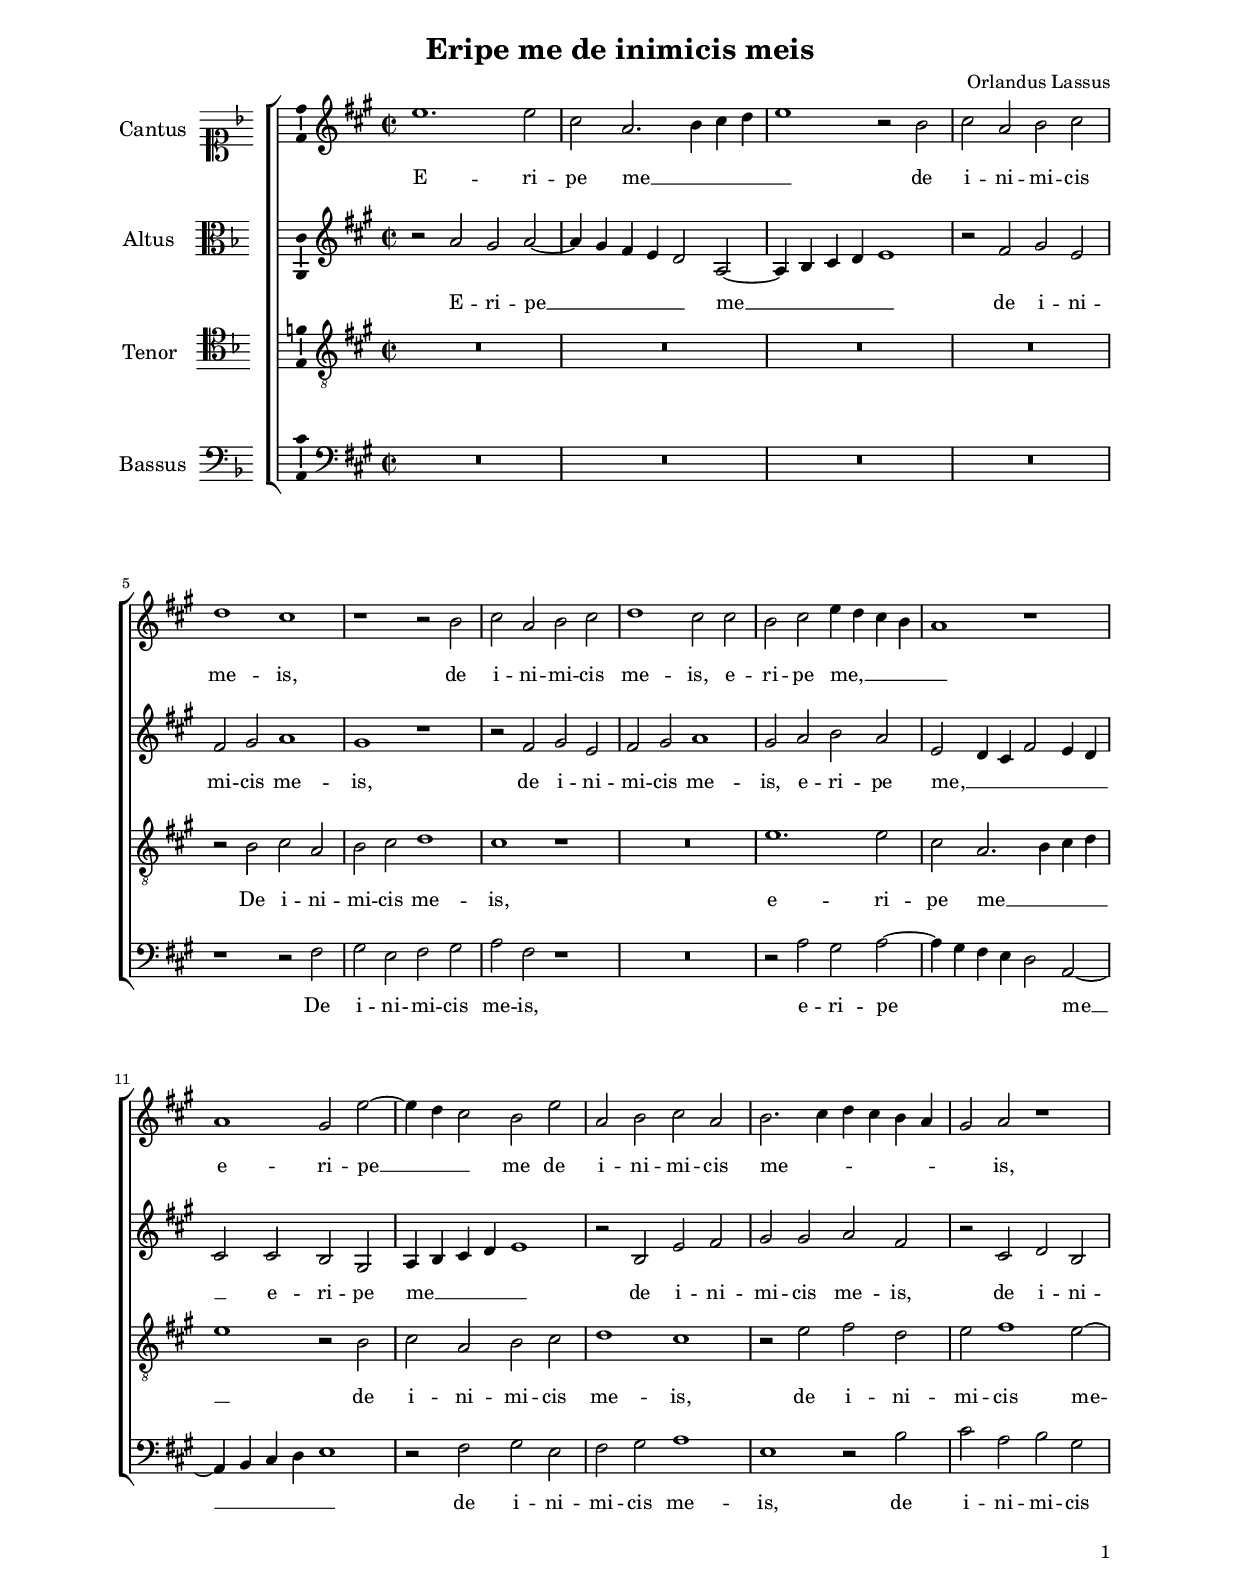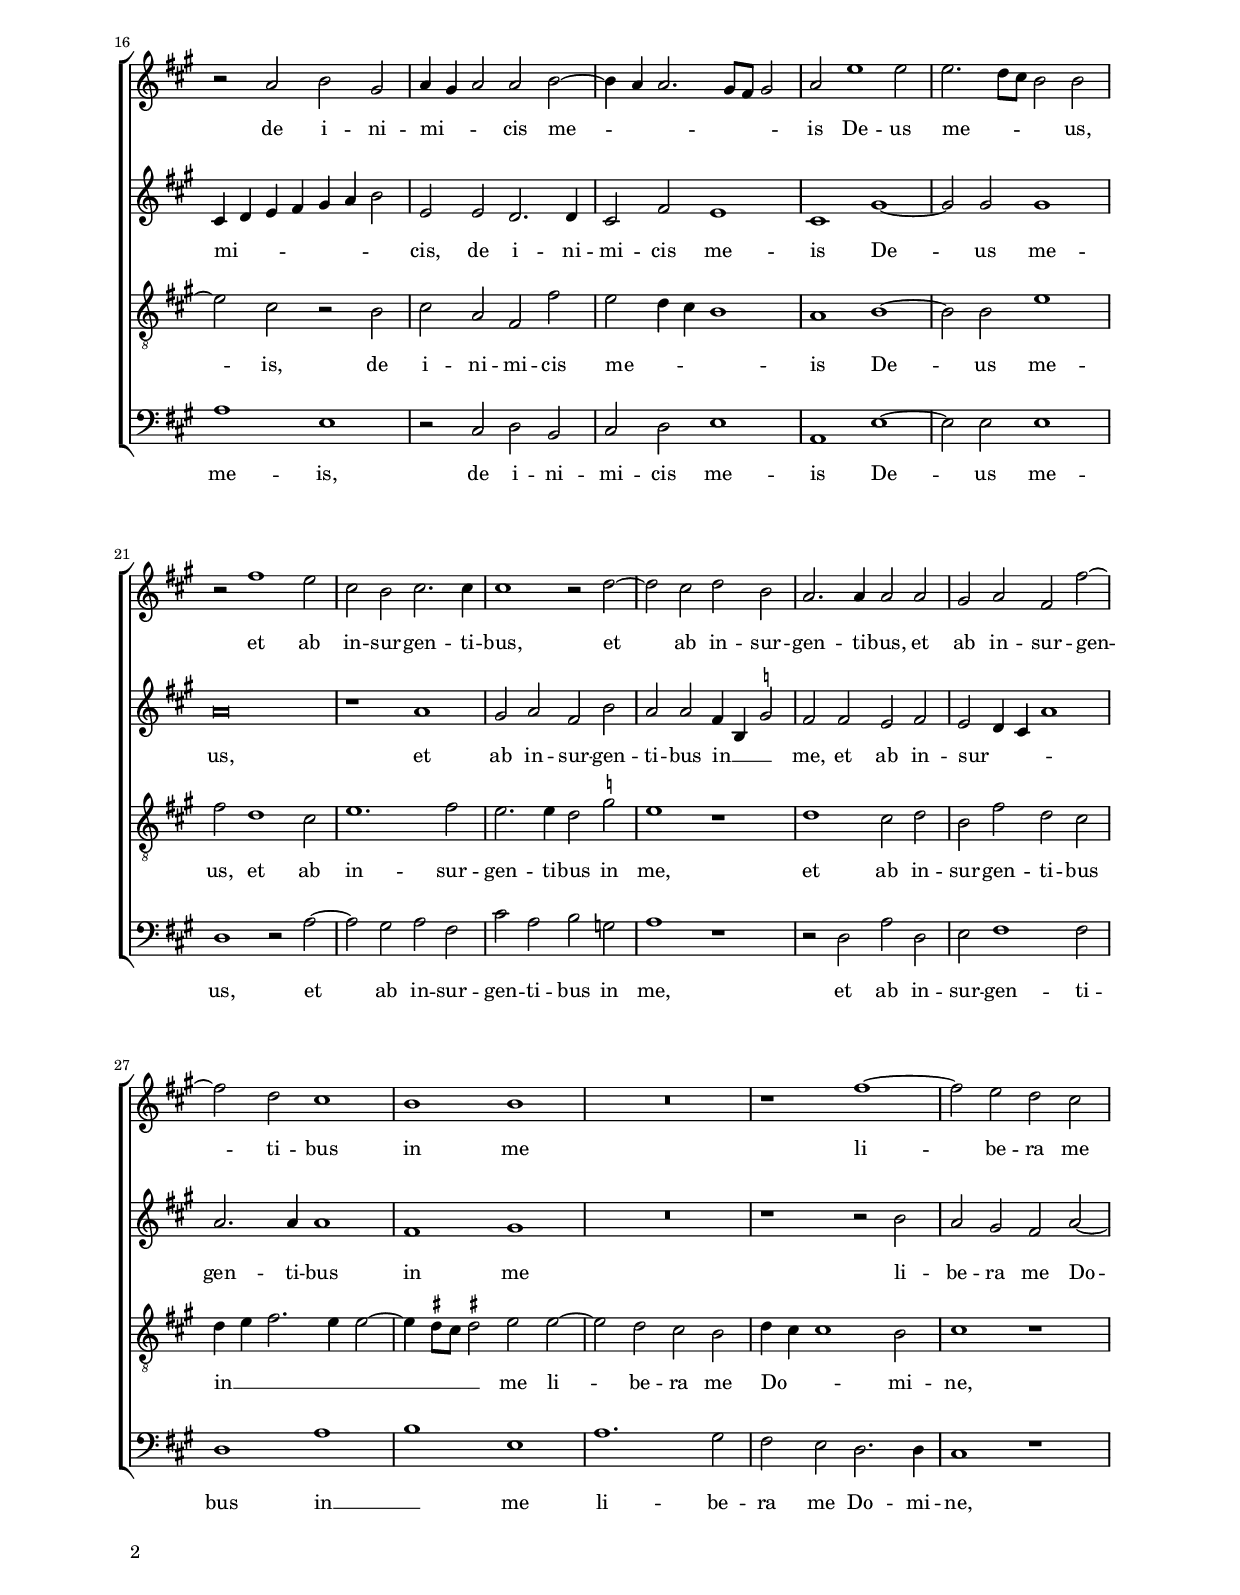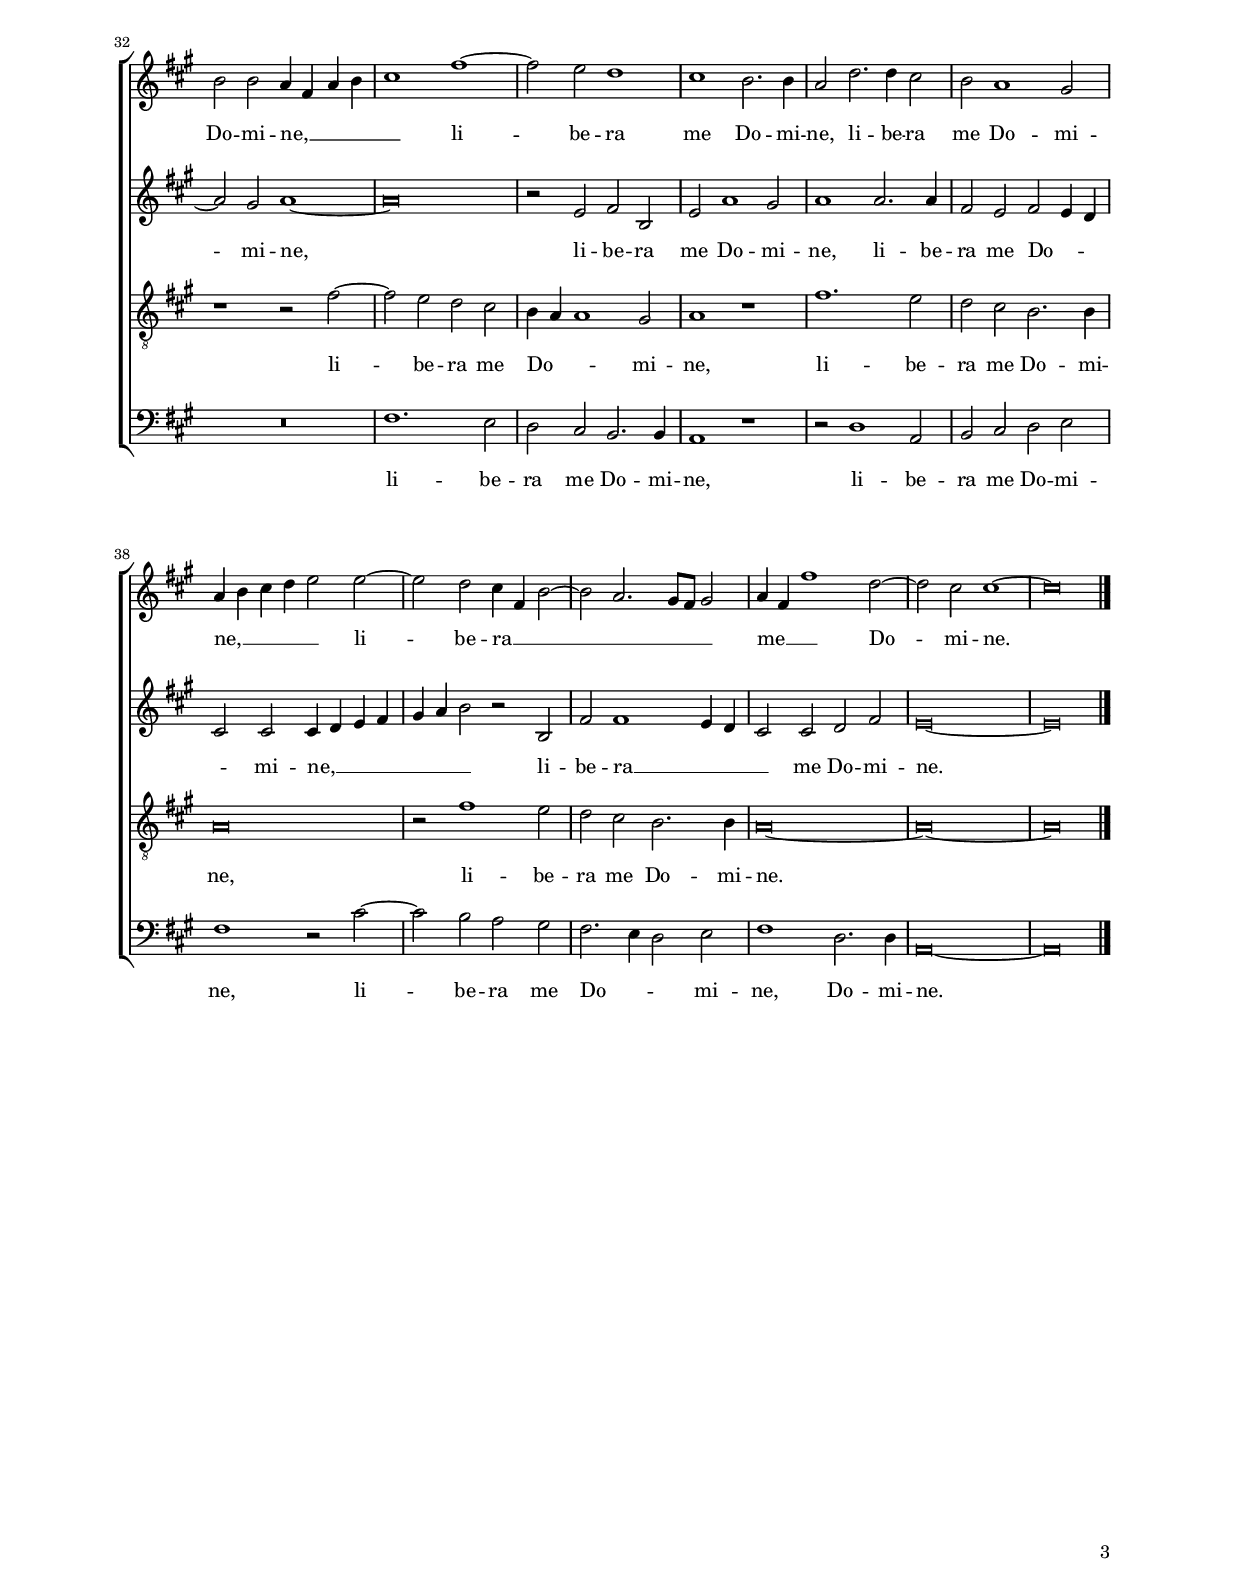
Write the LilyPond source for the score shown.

\header
{
  title="Eripe me de inimicis meis"
  composer="Orlandus Lassus"
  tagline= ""
}

\version "2.24.1"
\include "deutsch.ly"
#(set-global-staff-size 16)
% #(set-default-paper-size "letter")
#(ly:set-option 'point-and-click #f)

	
global = {
	\key f \major
	\time 2/2 \set Score.measureLength = #(ly:make-moment 2/1)
	\skip 1*2*43 \bar "|."
	}

	ficta = { \once \set suggestAccidentals = ##t }
	
	forget = #(define-music-function (music) (ly:music?) #{
		\accidentalStyle forget
		$music
		\accidentalStyle default
		#})
	
	m = \melisma
	me = \melismaEnd


\paper
	{
	top-margin = 2.2 \cm
	bottom-margin = 1.6 \cm
	left-margin = 2.2 \cm
	right-margin = 2.2 \cm
	ragged-bottom = ##f
	ragged-last-bottom = ##t
	print-page-number = ##f
	system-system-spacing = #'((basic-distance . 17) (minimum-distance . 13) (padding . 5) (strechability . 150))
	oddFooterMarkup=\markup   \fill-line { "" \fromproperty #'page:page-number-string }
	evenFooterMarkup=\markup  \fill-line { \fromproperty #'page:page-number-string "" }
	last-bottom-spacing = #'((basic-distance . 11) (minimum-distance . 7) (padding . 4))
%	systems-per-page = 3
%	min-systems-per-page = 3
%	oddHeaderMarkup = \markup { \fill-line { \null \null \column \right-align { \fontsize #1 \fromproperty #'page:page-number-string \null } } }
%	evenHeaderMarkup = \markup { \column \right-align { \fontsize #1 \fromproperty #'page:page-number-string \null } }
	}


incipitcantus = \markup { \score {
	{
	\set Staff.instrumentName = \markup { \fontsize #1 "Cantus" }
	\key f \major
	\clef soprano
	s4 \bar ""
	}
	\layout  {
	raggedright = ##t
	indent = 1.5 \cm
	line-width = 2.4\cm
	\context { \Staff \remove Time_signature_engraver }
	\override Staff.Clef.Y-extent = #'(0 . 0)
	}} \hspace #1 }
	
      
incipitaltus = \markup { \score {
	{
	\set Staff.instrumentName = \markup { \fontsize #1 "Altus" }
	\key f \major
	\clef alto
	s4 \bar ""
	}
	\layout  {
	raggedright = ##t
	indent = 1.5 \cm
	line-width = 2.4\cm
	\context { \Staff \remove Time_signature_engraver }
	\override Staff.Clef.Y-extent = #'(0 . 0)
	}} \hspace #1 }


incipittenor = \markup { \score {
	{
	\set Staff.instrumentName = \markup { \fontsize #1 "Tenor" }
	\key f \major
	\clef tenor
	s4 \bar ""
	}
	\layout  {
	raggedright = ##t
	indent = 1.5 \cm
	line-width = 2.4\cm
	\context { \Staff \remove Time_signature_engraver }
	\override Staff.Clef.Y-extent = #'(0 . 0)
	}} \hspace #1 }


incipitbassus = \markup { \score {
	{
	\set Staff.instrumentName = \markup { \fontsize #1 "Bassus" }
	\key f \major
	\clef bass
	s4 \bar ""
	}
	\layout  {
	raggedright = ##t
	indent = 1.5 \cm
	line-width = 2.4\cm
	\context { \Staff \remove Time_signature_engraver }
	\override Staff.Clef.Y-extent = #'(0 . 0)
	}} \hspace #1 }


cantus =  \relative c''
	{
	c1. c2
	a2 f2. \m g4 a b
	c1 \me r2 g
	a2 f g a
%5
	b1 a |
	r1 r2 g
	a2 f g a
	b1 a2 a
	g2 a c4 \m b a g
%10
	f1 \me r |
	f1 e2 c'~
	c4 \m b a2 \me g c
	f,2 g a f
	g2. \m a4 b a g f
%15
	e2 \me f r1 |
	r2 f g e
	f4 \m e f2 \me f g~
	g4 \m f f2. e8 d e2 \me
	f2 c'1 c2
%20
	c2. \m b8 a g2 \me g |
	r2 d'1 c2
	a2 g a2. a4
	a1 r2 b~
	b2 a b g
%25
	f2. f4 f2 f |
	e2 f d d'~
	d2 b a1
	g1 g
	R\breve
%30
	r1 d'~ |
	d2 c b a
	g2 g f4 \m d f g
	a1 \me d~
	d2 c b1
%35
	a1 g2. g4 |
	f2 b2. b4 a2
	g2 f1 e2
	f4 \m g a b c2 \me c~
	c2 b a4 \m d, g2~
%40 
	g2 f2. e8 d e2 \me |
	f4 \m d d'1 \me b2~
	b2 a a1~ 
	a\breve |
	}


altus =  \relative c'
	{
	r2 f e f~
	f4 \m e d c b2 \me f~
	f4 \m g a b c1 \me
	r2 d e c
%5
	d2 e f1 |
	e1 r
	r2 d e c
	d2 e f1
	e2 f g f
%10
	c2 \m b4 a d2 c4 b |
	a2 \me a g e
	f4 \m g a b c1 \me
	r2 g c d
	e2 e f d
%15
	r2 a b g |
	a4 \m b c d e f g2 \me
	c,2 c b2. b4
	a2 d c1
	a1 e'~
%20
	e2 e e1 |
	f\breve
	r1 f
	e2 f d g
	f2 f d4 \m g, \ficta es'2 \me
%25
	d2 d c d |
	c2 \m b4 a f'1 \me
	f2. f4 f1
	d1 e
	R\breve
%30
	r1 r2 g |
	f2 e d f~
	f2 e f1~
	f\breve
	r2 c d g,
%35
	c2 f1 e2 |
	f1 f2. f4
	d2 c d2 \m c4 b
	a2 \me a a4 \m b c d
	e4 f g2 \me r g,
%40
	d'2 d1 \m c4 b |
	a2 \me a b d
	c\breve~
	c\breve |
	}


tenor =  \relative c'
	{
	R\breve
	R\breve
	R\breve
	R\breve
%5
	r2 g a f |
	g2 a b1
	a1 r
	R\breve
	c1. c2
%10
	a2 f2. \m g4 a b |
	c1 \me r2 g
	a2 f g a
	b1 a
	r2 c d b
%15
	c2 d1 c2~ |
	c2 a r g
	a2 f d d'
	c2 \m b4 a g1 \me
	f1 g~
%20
	g2 g c1 |
	d2 b1 a2
	c1. d2
	c2. c4 b2 \ficta es
	c1 r
%25
	b1 a2 b |
	g2 d' b2 a
	b4 \m c d2. c4 c2~
	c4 \stemDown \ficta h8 a \stemNeutral \ficta h!2 \me c c~
	c2 b a g
%30
	b4 \m a a1 \me g2 |
	a1 r
	r1 r2 d~
	d2 c b a
	g4 \m f f1 \me e2
%35
	f1 r |
	d'1. c2
	b2 a g2. g4
	f\breve
	r2 d'1 c2
%40
	b2 a g2. g4 |
	f\breve~
	f\breve~
	f\breve |
	}


bassus  =  \relative c
	{
	R\breve
	R\breve
	R\breve
	R\breve
%5
	r1 r2 d |
	e2 c d e
	f2 d r1
	R\breve
	r2 f e f~
%10
	f4 \m e d c b2 \me f~ |
	f4 \m g a b c1 \me
	r2 d e c
	d2 e f1
	c1 r2 g'
%15
	a2 f g e |
	f1 c
	r2 a b g
	a2 b c1
	f,1 c'~
%20
	c2 c c1 |
	b1 r2 f'~
	f2 e f d
	a'2 f g es
	f1 r
%25
	r2 b, f' b, |
	c2 d1 d2
	b1 f' \m
	g1 \me c,
	f1. e2
%30
	d2 c b2. b4 |
	a1 r
	R\breve
	d1. c2
	b2 a g2. g4
%35
	f1 r |
	r2 b1 f2
	g2 a b c
	d1 r2 a'~
	a2 g f e
%40
	d2. \m c4 b2 \me c |
	d1 b2. b4
	f\breve~
	f\breve |
	}

lyricscantus = \lyricmode {
	E -- ri -- pe me __ de i -- ni -- mi -- cis me -- is,
	de i -- ni -- mi -- cis me -- is,
	e -- ri -- pe me, __
	e -- ri -- pe __ me de i -- ni -- mi -- cis me -- is,
	de i -- ni -- mi -- cis me -- is
	De -- us me -- us,
	et ab in -- sur -- gen -- ti -- bus,
	et ab in -- sur -- gen -- ti -- bus,
	et ab in -- sur -- gen -- ti -- bus in me li -- be -- ra me Do -- mi -- ne, __
	li -- be -- ra me Do -- mi -- ne,
	li -- be -- ra me Do -- mi -- ne, __
	li -- be -- ra __ me __ Do -- mi -- ne.
	}


lyricsaltus = \lyricmode {
	E -- ri -- pe __ me __ de i -- ni -- mi -- cis me -- is,
	de i -- ni -- mi -- cis me -- is,
	e -- ri -- pe me, __
	e -- ri -- pe me __ de i -- ni -- mi -- cis me -- is,
	de i -- ni -- mi -- cis,
	de i -- ni -- mi -- cis me -- is
	De -- us me -- us,
	et ab in -- sur -- gen -- ti -- bus in __ me,
	et ab in -- sur -- gen -- ti -- bus in me li -- be -- ra me Do -- mi -- ne,
	li -- be -- ra me Do -- mi -- ne,
	li -- be -- ra me Do -- mi -- ne, __
	li -- be -- ra __ me Do -- mi -- ne.
	}


lyricstenor = \lyricmode {
	De i -- ni -- mi -- cis me -- is,
	e -- ri -- pe me __ de i -- ni -- mi -- cis me -- is,
	de i -- ni -- mi -- cis me -- is,
	de i -- ni -- mi -- cis me -- is
	De -- us me -- us,
	et ab in -- sur -- gen -- ti -- bus in me,
	et ab in -- sur -- gen -- ti -- bus in __ me li -- be -- ra me Do -- mi -- ne,
	li -- be -- ra me Do -- mi -- ne,
	li -- be -- ra me Do -- mi -- ne,
	li -- be -- ra me Do -- mi -- ne.
	}


lyricsbassus = \lyricmode {
	De i -- ni -- mi -- cis me -- is,
	e -- ri -- pe me __ de i -- ni -- mi -- cis me -- is,
	de i -- ni -- mi -- cis me -- is,
	de i -- ni -- mi -- cis me -- is
	De -- us me -- us,
	et ab in -- sur -- gen -- ti -- bus in me,
	et ab in -- sur -- gen -- ti -- bus in __ me li -- be -- ra me Do -- mi -- ne,
	li -- be -- ra me Do -- mi -- ne,
	li -- be -- ra me Do -- mi -- ne,
	li -- be -- ra me Do -- mi -- ne,
	Do -- mi -- ne.
	}


\score
{  
	\transpose f a {
	\new ChoirStaff \with { \override StaffGrouper.staff-staff-spacing.basic-distance = #13 }
	<<

	\new Staff << \global
	\new Voice="v1" {
		\set Staff.instrumentName=\incipitcantus
		\set Staff.midiInstrument = "reed organ"
		\clef violin
		\cantus }
	\new Lyrics \lyricsto "v1" {\lyricscantus }
	>>


	\new Staff << \global
	\new Voice="v2" {
		\set Staff.instrumentName=\incipitaltus
		\set Staff.midiInstrument = "reed organ"
        \clef violin
		\altus}
	\new Lyrics \lyricsto "v2" {\lyricsaltus }
	>>


	\new Staff << \global
	\new Voice="v3" {
		\set Staff.instrumentName=\incipittenor
		\set Staff.midiInstrument = "reed organ"
		\clef "G_8"
		\tenor }
	\new Lyrics \lyricsto "v3" {\lyricstenor }
	>>


	\new Staff << \global
	\new Voice="v4" {
		\set Staff.instrumentName=\incipitbassus
		\set Staff.midiInstrument = "reed organ"
		\clef bass 
		\bassus }
	\new Lyrics \lyricsto "v4" {\lyricsbassus}
	>>

	>>
	} % transpose

	\layout
	{
	indent = 2.5 \cm
	\context { \Lyrics \override VerticalAxisGroup.nonstaff-relatedstaff-spacing.padding = #2 }
	\context { \Staff \consists Ambitus_engraver }
	\context { \Score \override BarNumber.padding = #2 }
	\context { \Voice \override NoteHead.style = #'baroque }
	}

\midi
	{
    	\tempo 2 = 90
	}
	
}


% EOF
